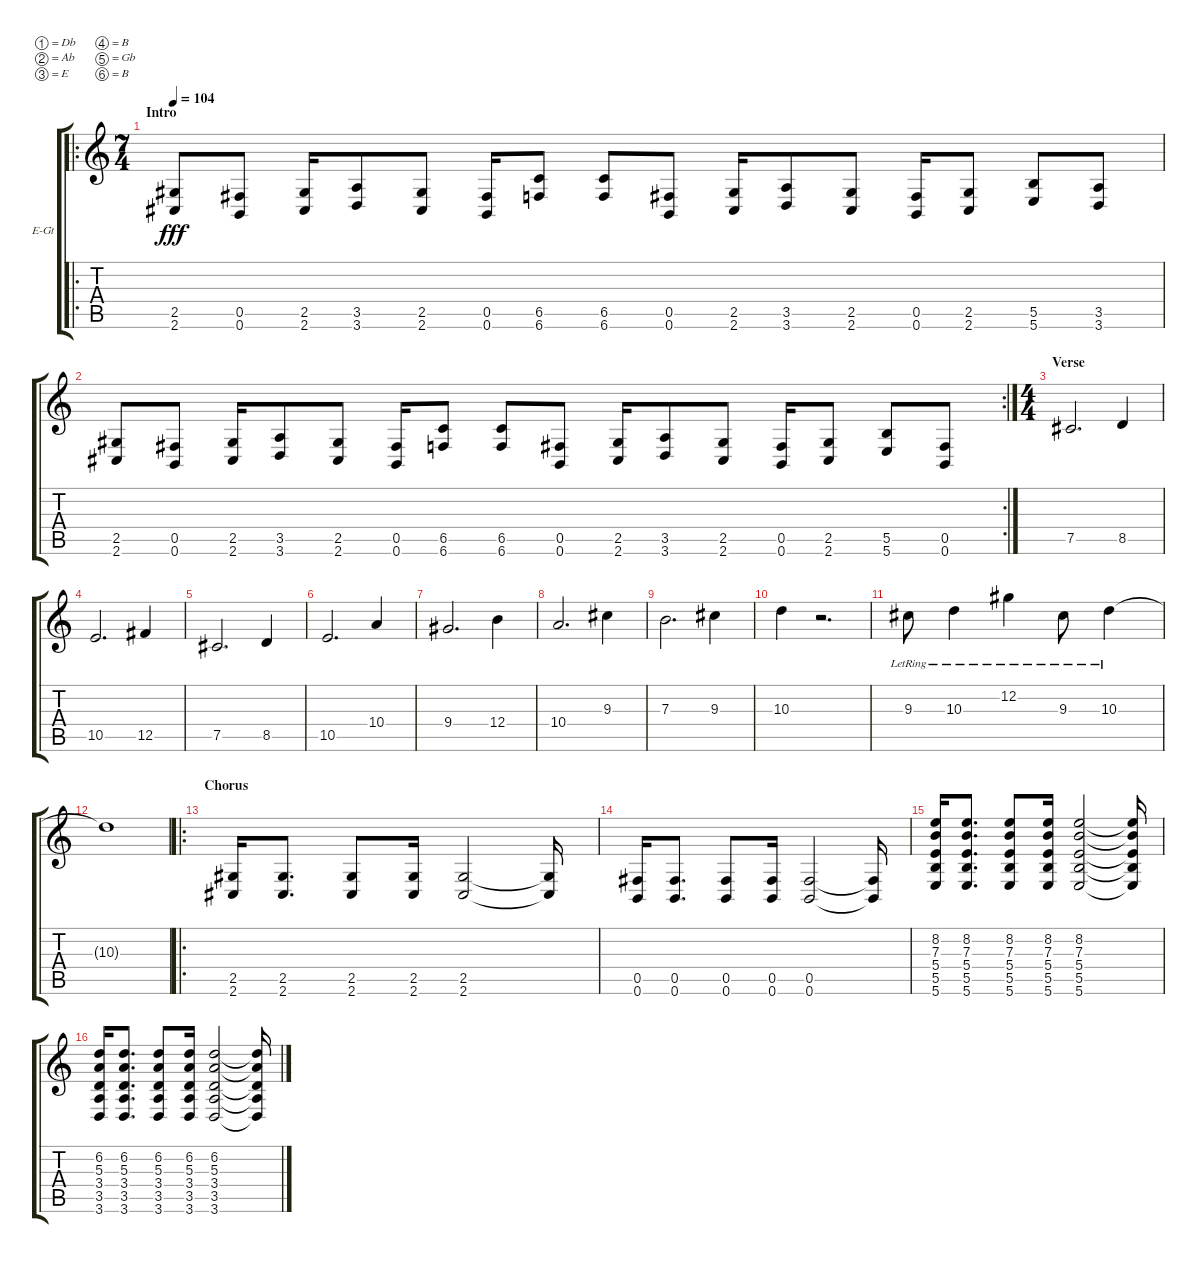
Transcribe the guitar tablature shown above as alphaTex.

\defaultSystemsLayout 4
\bracketExtendMode groupsimilarinstruments
\firstSystemTrackNameOrientation horizontal
\otherSystemsTrackNameOrientation horizontal
\track ("Guitar 2" "E-Gt") {instrument distortionguitar}
\staff {score tabs}
\tuning (Db4 Ab3 E3 B2 Gb2 B1)
\ro
\ts (7 4)
\section ("" "Intro")
\tempo 104
\clef g2
\ks c
(2.6 2.5).8{dy fff} (0.5 0.6).8 (2.6 2.5).16 (3.6 3.5).8 (2.5 2.6).8 (0.6 0.5).16 (6.5 6.6).8 (6.6 6.5).8 (0.6 0.5).8 (2.5 2.6).16 (3.5 3.6).8 (2.6 2.5).8 (0.5 0.6).16 (2.6 2.5).8 (5.6 5.5).8 (3.6 3.5).8 |
\rc 2
(2.6 2.5).8 (0.5 0.6).8 (2.6 2.5).16 (3.6 3.5).8 (2.5 2.6).8 (0.6 0.5).16 (6.5 6.6).8 (6.6 6.5).8 (0.6 0.5).8 (2.5 2.6).16 (3.5 3.6).8 (2.6 2.5).8 (0.5 0.6).16 (2.6 2.5).8 (5.6 5.5).8 (0.6 0.5).8 |
\ts (4 4)
\section ("" "Verse")
7.5.2{d} 8.5.4 |
10.5.2{d} 12.5.4 |
7.5.2{d} 8.5.4 |
10.5.2{d} 10.4.4 |
9.4.2{d} 12.4.4 |
10.4.2{d} 9.3.4 |
7.3.2{d} 9.3.4 |
10.3.4 r.2{d} |
9.3{lr}.8 10.3{lr}.4 12.2{lr}.4 9.3{lr}.8 10.3{lr}.4 |
10.3{t}.1 |
\ro
\section ("" "Chorus")
(2.6 2.5).16 (2.6 2.5).8{d} (2.5 2.6).8 (2.5 2.6).16 (2.5 2.6).2 (2.6{t} 2.5{t}).16 |
(0.6 0.5).16 (0.6 0.5).8{d} (0.5 0.6).8 (0.5 0.6).16 (0.5 0.6).2 (0.6{t} 0.5{t}).16 |
(5.6 5.5 5.4 7.3 8.2).16 (5.6 5.5 7.3 5.4 8.2).8{d} (5.5 5.6 7.3 5.4 8.2).8 (5.5 5.6 7.3 5.4 8.2).16 (5.5 5.6 7.3 5.4 8.2).2 (5.6{t} 5.5{t} 8.2{t} 7.3{t} 5.4{t}).16 |
(3.6 3.5 3.4 5.3 6.2).16 (3.6 3.5 3.4 5.3 6.2).8{d} (3.5 3.6 3.4 5.3 6.2).8 (3.5 3.6 3.4 5.3 6.2).16 (3.5 3.6 3.4 5.3 6.2).2 (3.6{t} 3.5{t} 6.2{t} 5.3{t} 3.4{t}).16
